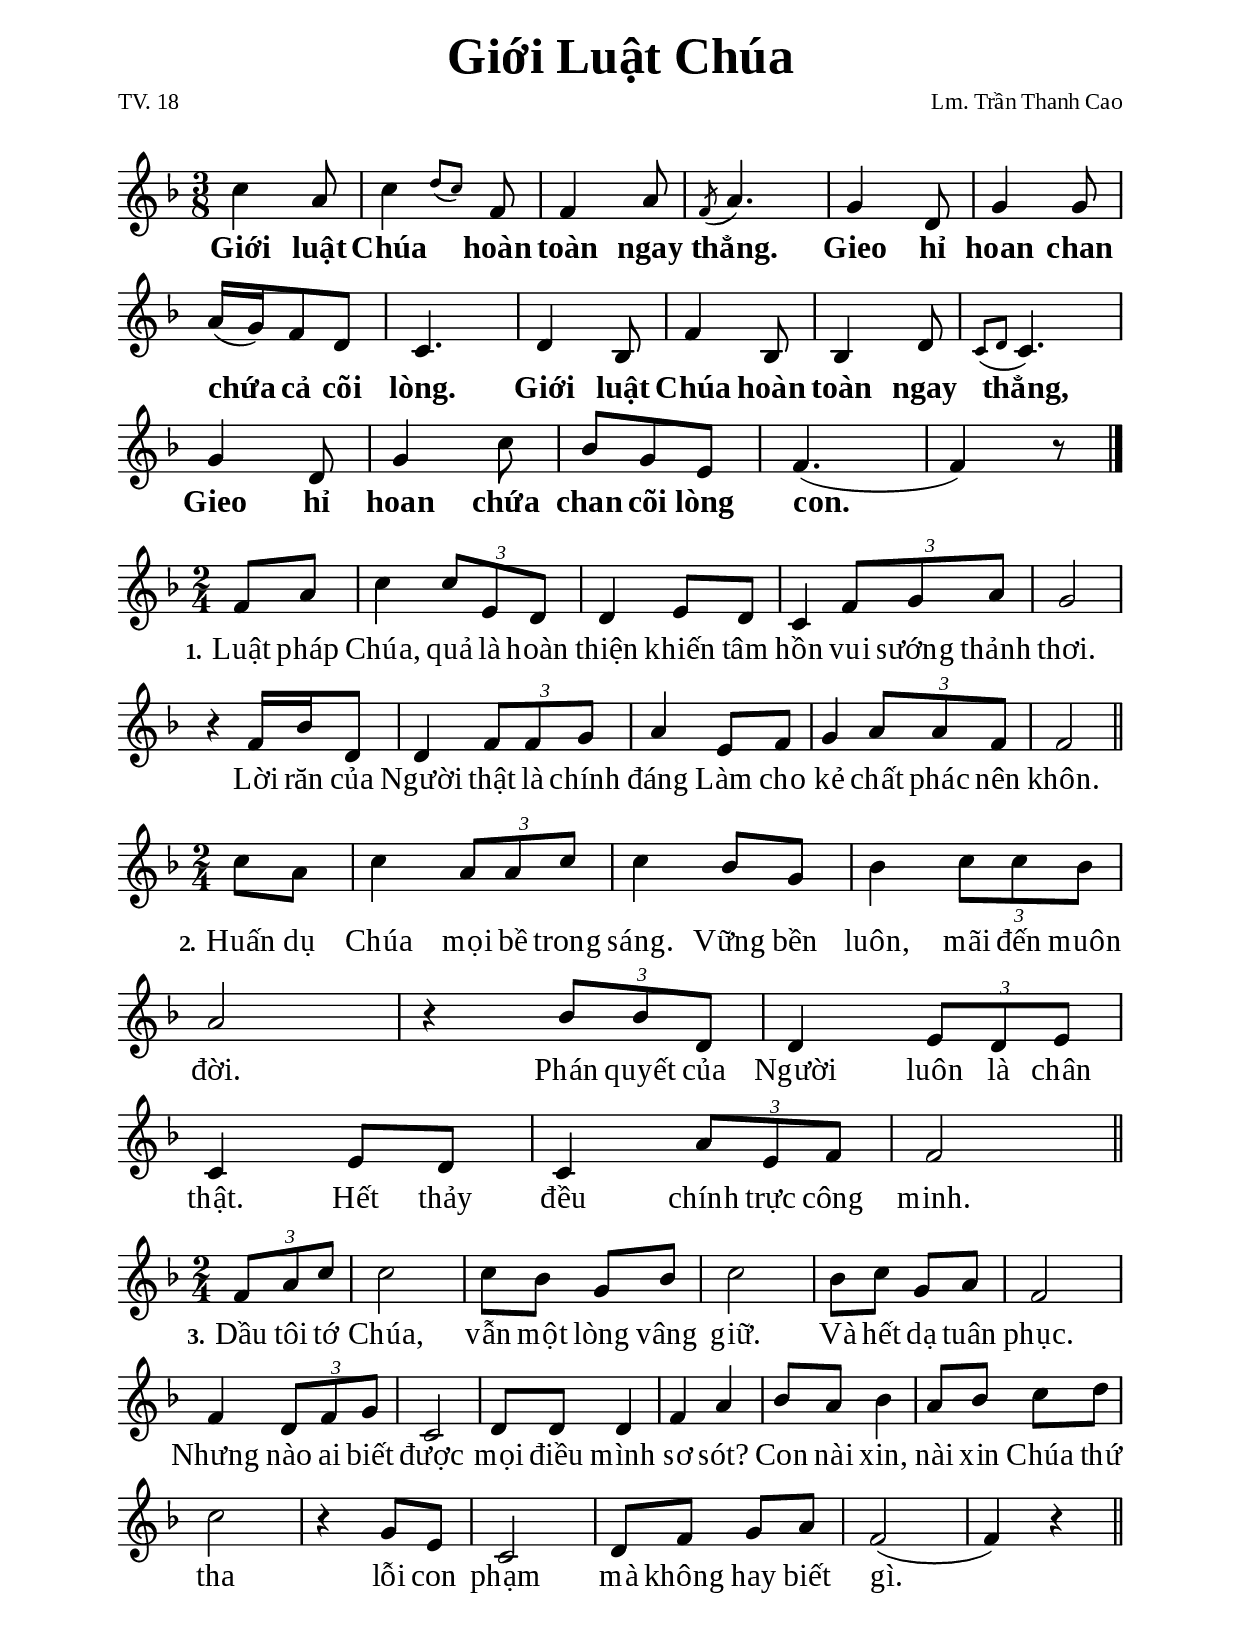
% Cài đặt chung
\version "2.20.0"
\include "english.ly"

\header {
  title = \markup { \fontsize #3 "Giới Luật Chúa" }
  poet = "TV. 18"
  composer = "Lm. Trần Thanh Cao"
  arranger = " "
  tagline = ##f
}

\paper {
  #(set-paper-size "a4")
  top-margin = 15\mm
  bottom-margin = 15\mm
  left-margin = 20\mm
  right-margin = 20\mm
  indent = #0
  #(define fonts
    (make-pango-font-tree
      "Liberation Serif"
      "Liberation Serif"
      "Liberation Serif"
      (/ 20 20)))
  page-count = #1
}

% Nhạc điệp khúc
nhacDiepKhuc = \relative c'' {
  c4 a8 |
  \afterGrace c4 {(d8 c)} f, |
  f4 a8 |
  \acciaccatura f8 a4. |
  g4 d8 |
  g4 g8 |
  a16 (g) f8 d |
  c4. |
  d4 bf8 |
  f'4 bf,8 |
  bf4 d8 |
  \acciaccatura {c8 d} c4. |
  g'4 d8 |
  g4 c8 |
  bf g e |
  f4. ( |
  f4) r8 \bar "|."
}

% Nhạc phiên khúc
nhacPhienKhucMot = \relative c' {
  \partial 4 f8 a |
  c4 \tuplet 3/2 { c8 e, d } |
  d4 e8 d |
  c4 \tuplet 3/2 { f8 g a } |
  g2 |
  r4 f16 bf d,8 |
  d4 \tuplet 3/2 { f8 f g } |
  a4 e8 f |
  g4 \tuplet 3/2 { a8 a f } |
  f2 \bar "||"
}

nhacPhienKhucHai = \relative c'' {
  \partial 4 c8 a |
  c4 \tuplet 3/2 { a8 a c } |
  c4 bf8 g |
  bf4 \tuplet 3/2 { c8 c bf } |
  a2 |
  r4 \tuplet 3/2 { bf8 bf d, } |
  d4 \tuplet 3/2 { e8 d e } |
  c4 e8 d |
  c4 \tuplet 3/2 { a'8 e f } |
  f2 \bar "||"
}

nhacPhienKhucBa = \relative c' {
  \partial 4 \tuplet 3/2 { f8 a c } |
  c2 |
  c8 bf g bf |
  c2 |
  bf8 c g a |
  f2 |
  f4 \tuplet 3/2 { d8 f g } |
  c,2 |
  d8 d d4 |
  f4 a |
  bf8 a bf4 |
  a8 bf c d |
  c2 |
  r4 g8 e |
  c2 |
  d8 f g a |
  f2 ( |
  f4) r \bar "||"
}

% Lời điệp khúc
loiDiepKhuc = \lyricmode {
  Giới luật Chúa hoàn toàn ngay thẳng.
  Gieo hỉ hoan chan chứa cả cõi lòng.
  Giới luật Chúa hoàn toàn ngay thẳng,
  Gieo hỉ hoan chứa chan cõi lòng con.
}

% Lời phiên khúc
loiPhienKhucMot = \lyricmode {
  \set stanza = #"1."
  Luật pháp Chúa, quả là hoàn thiện
  khiến tâm hồn vui sướng thảnh thơi.
  Lời răn của Người thật là chính đáng
  Làm cho kẻ chất phác nên khôn.
}

loiPhienKhucHai = \lyricmode {
  \set stanza = #"2."
  Huấn dụ Chúa mọi bề trong sáng.
  Vững bền luôn, mãi đến muôn đời.
  Phán quyết của Người luôn là chân thật.
  Hết thảy đều chính trực công minh.
}

loiPhienKhucBa = \lyricmode {
  \set stanza = #"3."
  Dầu tôi tớ Chúa, vẫn một lòng vâng giữ.
  Và hết dạ tuân phục.
  Nhưng nào ai biết được mọi điều mình sơ sót?
  Con nài xin, nài xin Chúa thứ tha
  lỗi con phạm mà không hay biết gì.
}


% Dàn trang
\score {
  \new ChoirStaff <<
    \new Staff = diepKhuc \with {
        \consists "Merge_rests_engraver"
        \magnifyStaff #(magstep +1)
      }
      <<
      \new Voice = beSop {
        \key f \major \time 3/8 \stemNeutral \nhacDiepKhuc
      }
    >>
    \new Lyrics \lyricsto beSop \loiDiepKhuc
  >>
  \layout {
    \override Lyrics.LyricText.font-series = #'bold
    \override Lyrics.LyricText.font-size = #+3
    \override Lyrics.LyricSpace.minimum-distance = #0.5
    \override Score.BarNumber.break-visibility = ##(#f #f #f)
  }
}

\score {
  \new ChoirStaff <<
    \new Staff = phienKhuc \with {
        \magnifyStaff #(magstep +1)
      }
      <<
      \new Voice = beSop {
        \key f \major \time 2/4 \nhacPhienKhucMot
      }
    >>
    \new Lyrics \lyricsto beSop \loiPhienKhucMot
  >>
  \layout {
    %\override Staff.TimeSignature.transparent = ##t
    \override Lyrics.LyricText.font-size = #+3
    \override Lyrics.LyricSpace.minimum-distance = #0.5
    \override Score.BarNumber.break-visibility = ##(#f #f #f)
  } 
}

\score {
  \new ChoirStaff <<
    \new Staff = phienKhuc \with {
        \magnifyStaff #(magstep +1)
      }
      <<
      \new Voice = beSop {
        \key f \major \time 2/4 \nhacPhienKhucHai
      }
    >>
    \new Lyrics \lyricsto beSop \loiPhienKhucHai
  >>
  \layout {
    %\override Staff.TimeSignature.transparent = ##t
    \override Lyrics.LyricText.font-size = #+3
    \override Lyrics.LyricSpace.minimum-distance = #0.5
    \override Score.BarNumber.break-visibility = ##(#f #f #f)
  } 
}

\score {
  \new ChoirStaff <<
    \new Staff = phienKhuc \with {
        \magnifyStaff #(magstep +1)
      }
      <<
      \new Voice = beSop {
        \key f \major \time 2/4 \nhacPhienKhucBa
      }
    >>
    \new Lyrics \lyricsto beSop \loiPhienKhucBa
  >>
  \layout {
    %\override Staff.TimeSignature.transparent = ##t
    \override Lyrics.LyricText.font-size = #+3
    \override Lyrics.LyricSpace.minimum-distance = #0.5
    \override Score.BarNumber.break-visibility = ##(#f #f #f)
  } 
}
